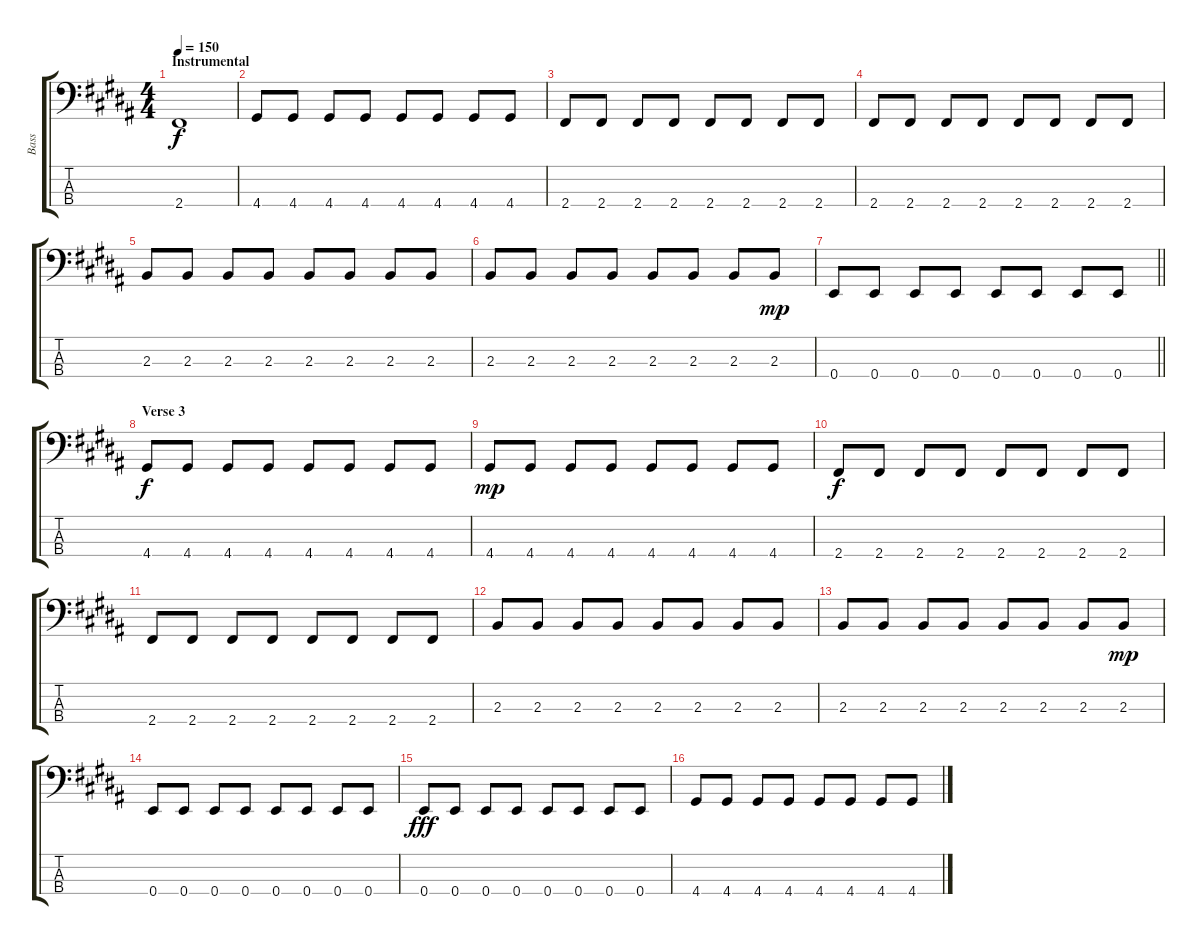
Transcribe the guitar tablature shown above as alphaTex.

\track ("Bass" "Bass") {instrument electricbassfinger}
\staff {score tabs}
\tuning (G2 D2 A1 E1) {hide}
\ts (4 4)
\section ("" "Instrumental")
\tempo 150
\clef f4
\ks b
2.4{t}.1{dy f} |
4.4.8 4.4.8 4.4.8 4.4.8 4.4.8 4.4.8 4.4.8 4.4.8 |
2.4.8 2.4.8 2.4.8 2.4.8 2.4.8 2.4.8 2.4.8 2.4.8 |
2.4.8 2.4.8 2.4.8 2.4.8 2.4.8 2.4.8 2.4.8 2.4.8 |
2.3.8 2.3.8 2.3.8 2.3.8 2.3.8 2.3.8 2.3.8 2.3.8 |
2.3.8 2.3.8 2.3.8 2.3.8 2.3.8 2.3.8 2.3.8 2.3.8{dy mp} |
\barLineRight lightlight
0.4.8 0.4.8 0.4.8 0.4.8 0.4.8 0.4.8 0.4.8 0.4.8 |
\section ("" "Verse 3")
4.4.8{dy f} 4.4.8 4.4.8 4.4.8 4.4.8 4.4.8 4.4.8 4.4.8 |
4.4.8{dy mp} 4.4.8 4.4.8 4.4.8 4.4.8 4.4.8 4.4.8 4.4.8 |
2.4.8{dy f} 2.4.8 2.4.8 2.4.8 2.4.8 2.4.8 2.4.8 2.4.8 |
2.4.8 2.4.8 2.4.8 2.4.8 2.4.8 2.4.8 2.4.8 2.4.8 |
2.3.8 2.3.8 2.3.8 2.3.8 2.3.8 2.3.8 2.3.8 2.3.8 |
2.3.8 2.3.8 2.3.8 2.3.8 2.3.8 2.3.8 2.3.8 2.3.8{dy mp} |
0.4.8 0.4.8 0.4.8 0.4.8 0.4.8 0.4.8 0.4.8 0.4.8 |
0.4.8{dy fff} 0.4.8 0.4.8 0.4.8 0.4.8 0.4.8 0.4.8 0.4.8 |
4.4.8 4.4.8 4.4.8 4.4.8 4.4.8 4.4.8 4.4.8 4.4.8
